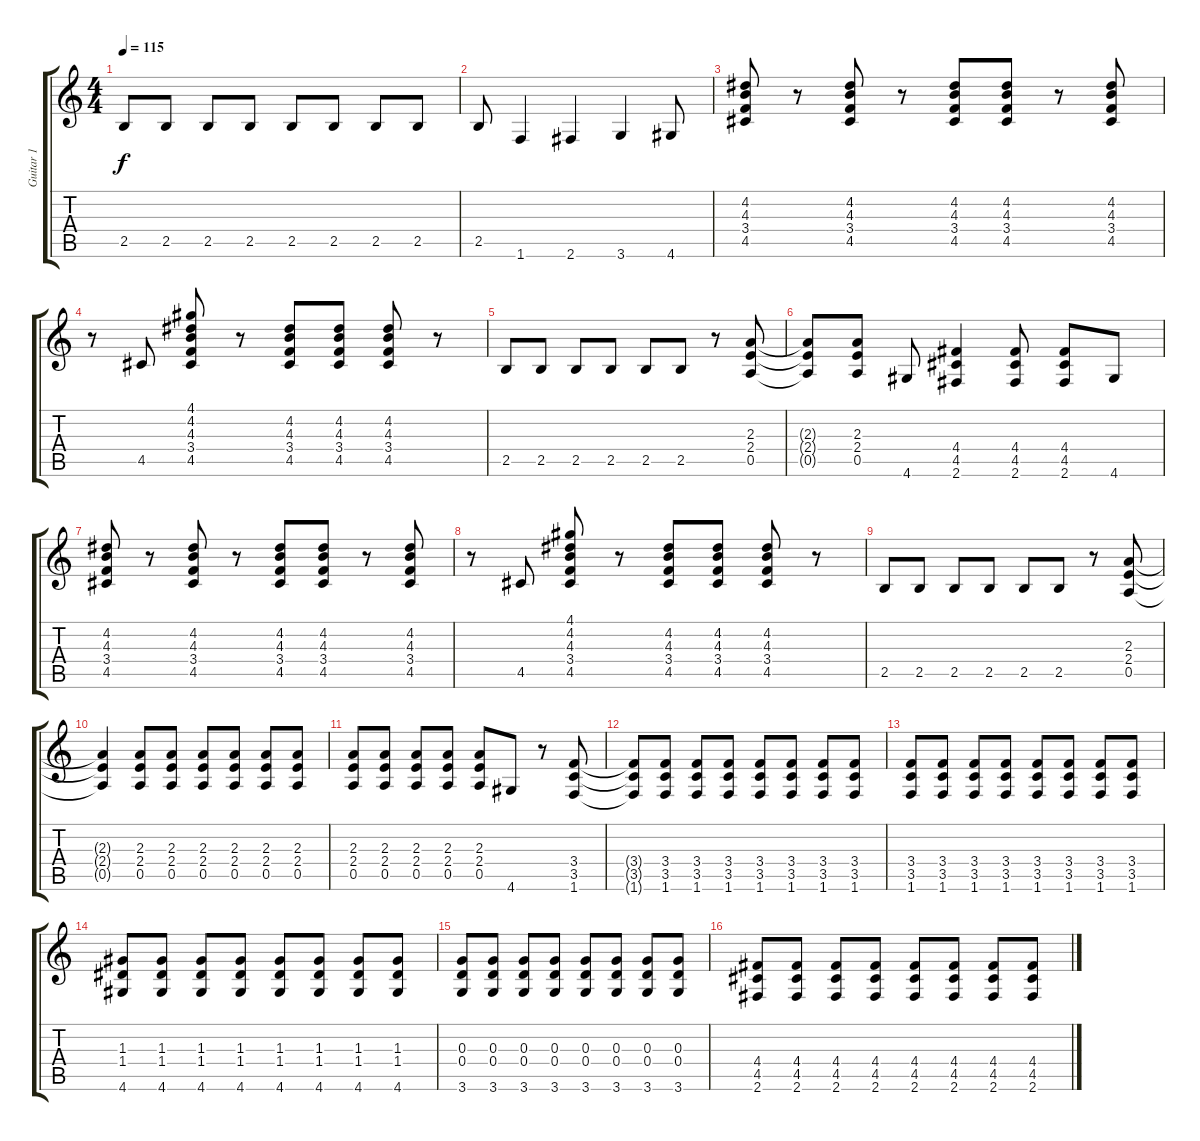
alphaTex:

\track ("Guitar 1" "Guitar 1") {instrument distortionguitar}
\staff {score tabs}
\tuning (E4 B3 G3 D3 A2 E2) {hide}
\ts (4 4)
\tempo 115
\clef g2
\ks c
2.5.8{dy f} 2.5.8 2.5.8 2.5.8 2.5.8 2.5.8 2.5.8 2.5.8 |
2.5.8 1.6.4 2.6.4 3.6.4 4.6.8 |
(4.2 4.3 3.4 4.5).8 r.8 (4.2 4.3 3.4 4.5).8 r.8 (4.2 4.3 3.4 4.5).8 (4.2 4.3 3.4 4.5).8 r.8 (4.2 4.3 3.4 4.5).8 |
r.8 4.5.8 (4.1 4.2 4.3 3.4 4.5).8 r.8 (4.2 4.3 3.4 4.5).8 (4.2 4.3 3.4 4.5).8 (4.2 4.3 3.4 4.5).8 r.8 |
2.5.8 2.5.8 2.5.8 2.5.8 2.5.8 2.5.8 r.8 (2.3 2.4 0.5).8 |
(2.3{t} 2.4{t} 0.5{t}).8 (2.3 2.4 0.5).8 4.6.8 (4.4 4.5 2.6).4 (4.4 4.5 2.6).8 (4.4 4.5 2.6).8 4.6.8 |
(4.2 4.3 3.4 4.5).8 r.8 (4.2 4.3 3.4 4.5).8 r.8 (4.2 4.3 3.4 4.5).8 (4.2 4.3 3.4 4.5).8 r.8 (4.2 4.3 3.4 4.5).8 |
r.8 4.5.8 (4.1 4.2 4.3 3.4 4.5).8 r.8 (4.2 4.3 3.4 4.5).8 (4.2 4.3 3.4 4.5).8 (4.2 4.3 3.4 4.5).8 r.8 |
2.5.8 2.5.8 2.5.8 2.5.8 2.5.8 2.5.8 r.8 (2.3 2.4 0.5).8 |
(2.3{t} 2.4{t} 0.5{t}).4 (2.3 2.4 0.5).8 (2.3 2.4 0.5).8 (2.3 2.4 0.5).8 (2.3 2.4 0.5).8 (2.3 2.4 0.5).8 (2.3 2.4 0.5).8 |
(2.3 2.4 0.5).8 (2.3 2.4 0.5).8 (2.3 2.4 0.5).8 (2.3 2.4 0.5).8 (2.3 2.4 0.5).8 4.6.8 r.8 (3.4 3.5 1.6).8 |
(3.4{t} 3.5{t} 1.6{t}).8 (3.4 3.5 1.6).8 (3.4 3.5 1.6).8 (3.4 3.5 1.6).8 (3.4 3.5 1.6).8 (3.4 3.5 1.6).8 (3.4 3.5 1.6).8 (3.4 3.5 1.6).8 |
(3.4 3.5 1.6).8 (3.4 3.5 1.6).8 (3.4 3.5 1.6).8 (3.4 3.5 1.6).8 (3.4 3.5 1.6).8 (3.4 3.5 1.6).8 (3.4 3.5 1.6).8 (3.4 3.5 1.6).8 |
(1.3 1.4 4.6).8 (1.3 1.4 4.6).8 (1.3 1.4 4.6).8 (1.3 1.4 4.6).8 (1.3 1.4 4.6).8 (1.3 1.4 4.6).8 (1.3 1.4 4.6).8 (1.3 1.4 4.6).8 |
(0.3 0.4 3.6).8 (0.3 0.4 3.6).8 (0.3 0.4 3.6).8 (0.3 0.4 3.6).8 (0.3 0.4 3.6).8 (0.3 0.4 3.6).8 (0.3 0.4 3.6).8 (0.3 0.4 3.6).8 |
(4.4 4.5 2.6).8 (4.4 4.5 2.6).8 (4.4 4.5 2.6).8 (4.4 4.5 2.6).8 (4.4 4.5 2.6).8 (4.4 4.5 2.6).8 (4.4 4.5 2.6).8 (4.4 4.5 2.6).8
